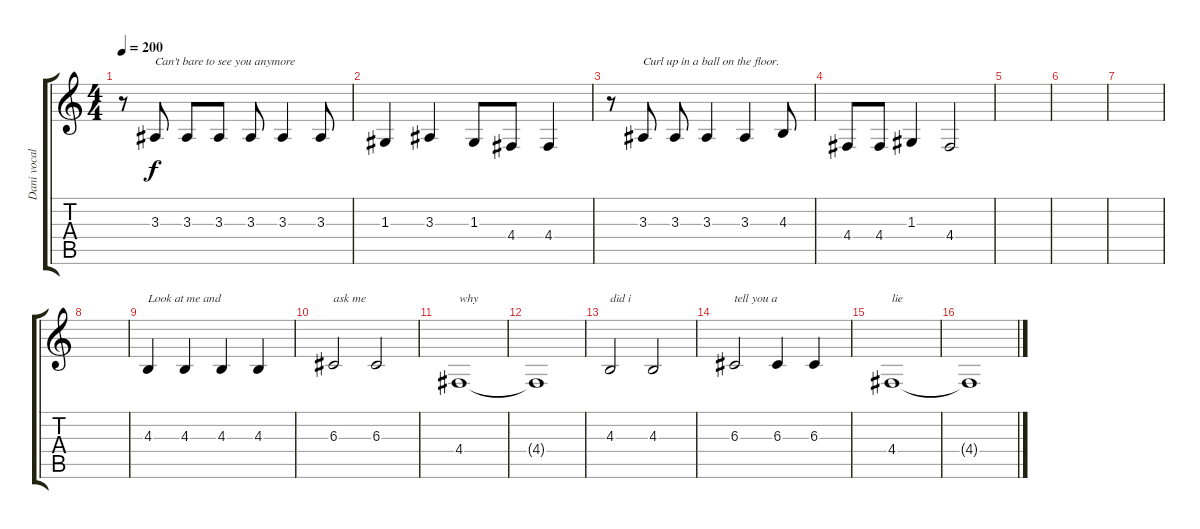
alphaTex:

\track ("Dani vocals" "Dani vocal") {instrument tenorsax}
\staff {score tabs}
\tuning (E4 B3 G3 D3 A2 E2) {hide}
\ts (4 4)
\tempo 200
\clef g2
\ks c
r.8{dy f} 3.3.8{txt "Can't bare to see you anymore"} 3.3.8 3.3.8 3.3.8 3.3.4 3.3.8 |
1.3.4 3.3.4 1.3.8 4.4.8 4.4.4 |
r.8 3.3.8{txt "Curl up in a ball on the floor."} 3.3.8 3.3.4 3.3.4 4.3.8 |
4.4.8 4.4.8 1.3.4 4.4.2 |
|
|
|
|
4.3.4{txt "Look at me and"} 4.3.4 4.3.4 4.3.4 |
6.3.2{txt "ask me"} 6.3.2 |
4.4.1{txt "why"} |
4.4{t}.1 |
4.3.2{txt "did i"} 4.3.2 |
6.3.2{txt "tell you a"} 6.3.4 6.3.4 |
4.4.1{txt "lie"} |
4.4{t}.1
